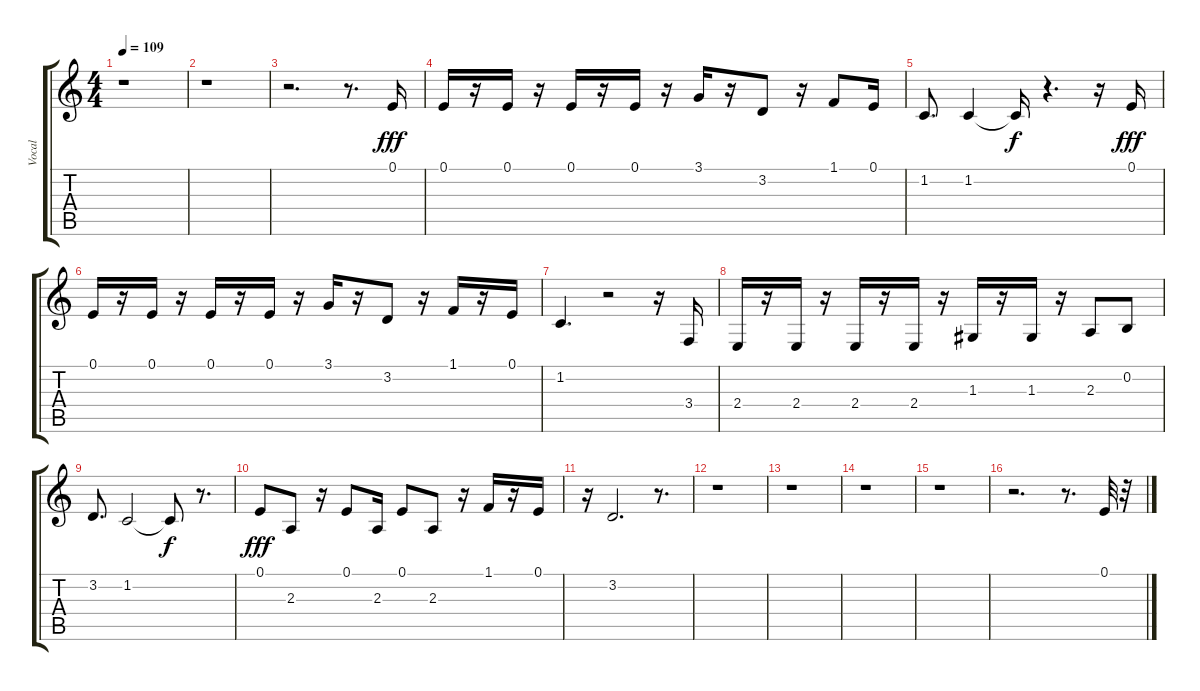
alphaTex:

\track ("Vocal" "Vocal") {instrument clarinet}
\staff {score tabs}
\tuning (E4 B3 G3 D3 A2 E2) {hide}
\ts (4 4)
\tempo 109
\clef g2
\ks c
r.1{dy fff} |
r.1 |
r.2{d} r.8{d} 0.1.16 |
0.1.16 r.16 0.1.16 r.16 0.1.16 r.16 0.1.16 r.16 3.1.16 r.16 3.2.8 r.16 1.1.8 0.1.16 |
1.2.8{d} 1.2.4 1.2{t}.16{dy f} r.4{d} r.16 0.1.16{dy fff} |
0.1.16 r.16 0.1.16 r.16 0.1.16 r.16 0.1.16 r.16 3.1.16 r.16 3.2.8 r.16 1.1.16 r.16 0.1.16 |
1.2.4{d} r.2 r.16 3.4.16 |
2.4.16 r.16 2.4.16 r.16 2.4.16 r.16 2.4.16 r.16 1.3.16 r.16 1.3.16 r.16 2.3.8 0.2.8 |
3.2.8{d} 1.2.2 1.2{t}.8{dy f} r.8{d} |
0.1.8{dy fff} 2.3.8 r.16 0.1.8 2.3.16 0.1.8 2.3.8 r.16 1.1.16 r.16 0.1.16 |
r.16 3.2.2{d} r.8{d} |
r.1 |
r.1 |
r.1 |
r.1 |
r.2{d} r.8{d} 0.1.32 r.32
